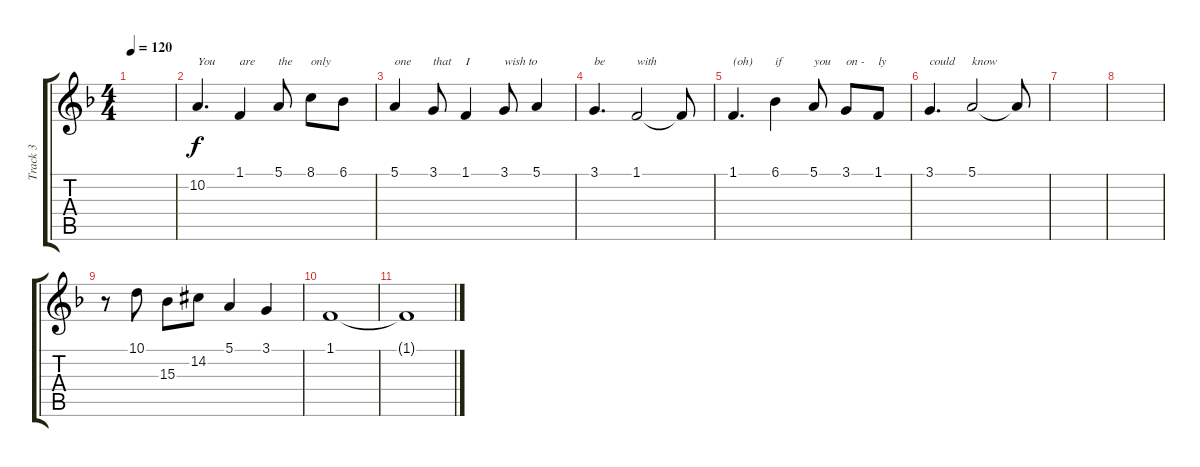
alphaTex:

\track ("Track 3" "Track 3") {instrument voiceoohs}
\staff {score tabs}
\tuning (E4 B3 G3 D3 A2 E2) {hide}
\ts (4 4)
\tempo 120
\clef g2
\ks f
|
10.2.4{d txt "You"} 1.1.4{txt "are"} 5.1.8{txt "the"} 8.1.8{txt "only"} 6.1.8 |
5.1.4{txt "one"} 3.1.8{txt "that"} 1.1.4{txt "I"} 3.1.8{txt "wish to"} 5.1.4 |
3.1.4{d txt "be"} 1.1.2{txt "with"} 1.1{t}.8 |
1.1.4{d txt "(oh)"} 6.1.4{txt "if"} 5.1.8{txt "you"} 3.1.8{txt "on -"} 1.1.8{txt "ly"} |
3.1.4{d txt "could"} 5.1.2{txt "know"} 5.1{t}.8 |
|
|
r.8 10.1.8 15.3.8 14.2{acc #}.8 5.1.4 3.1.4 |
1.1.1 |
1.1{t}.1
